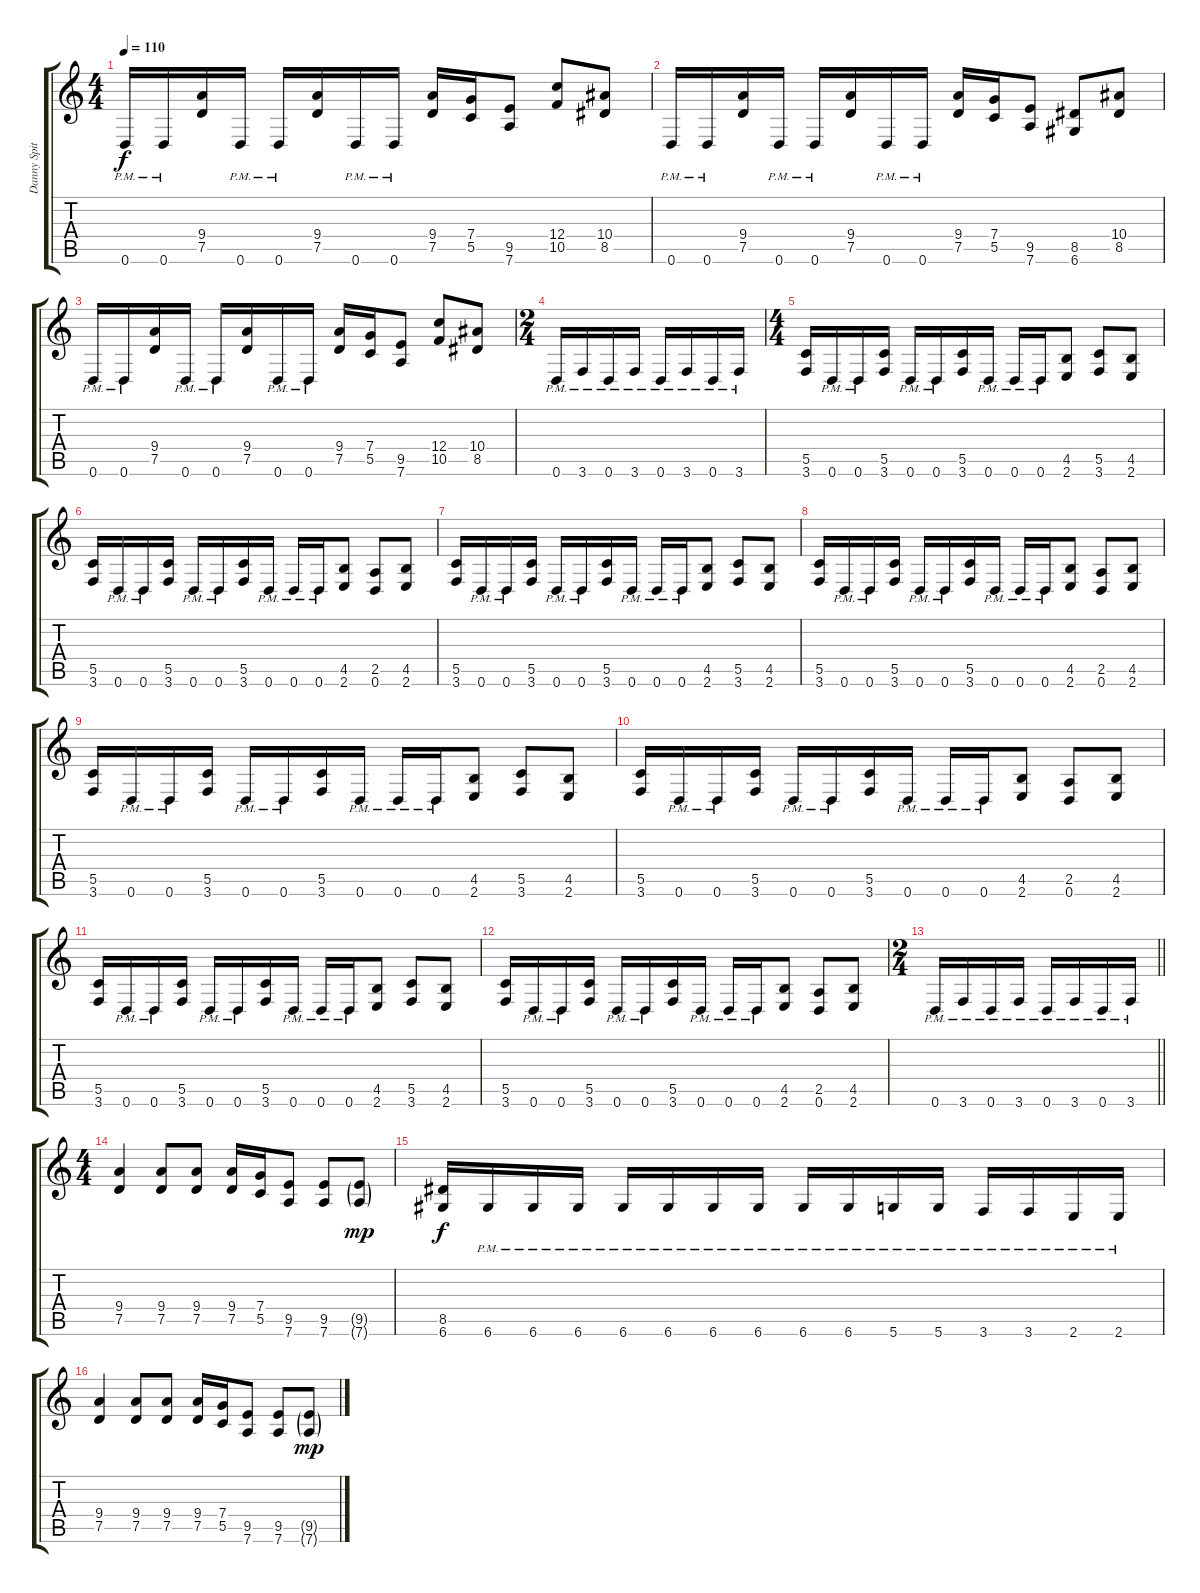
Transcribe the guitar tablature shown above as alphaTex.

\track ("Danny Spitz" "Danny Spit") {instrument distortionguitar}
\staff {score tabs}
\tuning (D4 A3 F3 C3 G2 D2) {hide}
\ts (4 4)
\tempo 110
\clef g2
\ks c
0.6{pm}.16{dy f} 0.6{pm}.16 (9.4 7.5).16 0.6{pm}.16 0.6{pm}.16 (9.4 7.5).16 0.6{pm}.16 0.6{pm}.16 (9.4 7.5).16 (7.4 5.5).16 (9.5 7.6).8 (12.4 10.5).8 (10.4 8.5).8 |
0.6{pm}.16 0.6{pm}.16 (9.4 7.5).16 0.6{pm}.16 0.6{pm}.16 (9.4 7.5).16 0.6{pm}.16 0.6{pm}.16 (9.4 7.5).16 (7.4 5.5).16 (9.5 7.6).8 (8.5 6.6).8 (10.4 8.5).8 |
0.6{pm}.16 0.6{pm}.16 (9.4 7.5).16 0.6{pm}.16 0.6{pm}.16 (9.4 7.5).16 0.6{pm}.16 0.6{pm}.16 (9.4 7.5).16 (7.4 5.5).16 (9.5 7.6).8 (12.4 10.5).8 (10.4 8.5).8 |
\ts (2 4)
0.6{pm}.16 3.6{pm}.16 0.6{pm}.16 3.6{pm}.16 0.6{pm}.16 3.6{pm}.16 0.6{pm}.16 3.6{pm}.16 |
\ts (4 4)
(5.5 3.6).16 0.6{pm}.16 0.6{pm}.16 (5.5 3.6).16 0.6{pm}.16 0.6{pm}.16 (5.5 3.6).16 0.6{pm}.16 0.6{pm}.16 0.6{pm}.16 (4.5 2.6).8 (5.5 3.6).8 (4.5 2.6).8 |
(5.5 3.6).16 0.6{pm}.16 0.6{pm}.16 (5.5 3.6).16 0.6{pm}.16 0.6{pm}.16 (5.5 3.6).16 0.6{pm}.16 0.6{pm}.16 0.6{pm}.16 (4.5 2.6).8 (2.5 0.6).8 (4.5 2.6).8 |
(5.5 3.6).16 0.6{pm}.16 0.6{pm}.16 (5.5 3.6).16 0.6{pm}.16 0.6{pm}.16 (5.5 3.6).16 0.6{pm}.16 0.6{pm}.16 0.6{pm}.16 (4.5 2.6).8 (5.5 3.6).8 (4.5 2.6).8 |
(5.5 3.6).16 0.6{pm}.16 0.6{pm}.16 (5.5 3.6).16 0.6{pm}.16 0.6{pm}.16 (5.5 3.6).16 0.6{pm}.16 0.6{pm}.16 0.6{pm}.16 (4.5 2.6).8 (2.5 0.6).8 (4.5 2.6).8 |
(5.5 3.6).16 0.6{pm}.16 0.6{pm}.16 (5.5 3.6).16 0.6{pm}.16 0.6{pm}.16 (5.5 3.6).16 0.6{pm}.16 0.6{pm}.16 0.6{pm}.16 (4.5 2.6).8 (5.5 3.6).8 (4.5 2.6).8 |
(5.5 3.6).16 0.6{pm}.16 0.6{pm}.16 (5.5 3.6).16 0.6{pm}.16 0.6{pm}.16 (5.5 3.6).16 0.6{pm}.16 0.6{pm}.16 0.6{pm}.16 (4.5 2.6).8 (2.5 0.6).8 (4.5 2.6).8 |
(5.5 3.6).16 0.6{pm}.16 0.6{pm}.16 (5.5 3.6).16 0.6{pm}.16 0.6{pm}.16 (5.5 3.6).16 0.6{pm}.16 0.6{pm}.16 0.6{pm}.16 (4.5 2.6).8 (5.5 3.6).8 (4.5 2.6).8 |
(5.5 3.6).16 0.6{pm}.16 0.6{pm}.16 (5.5 3.6).16 0.6{pm}.16 0.6{pm}.16 (5.5 3.6).16 0.6{pm}.16 0.6{pm}.16 0.6{pm}.16 (4.5 2.6).8 (2.5 0.6).8 (4.5 2.6).8 |
\ts (2 4)
\barLineRight lightlight
0.6{pm}.16 3.6{pm}.16 0.6{pm}.16 3.6{pm}.16 0.6{pm}.16 3.6{pm}.16 0.6{pm}.16 3.6{pm}.16 |
\ts (4 4)
(9.4 7.5).4 (9.4 7.5).8 (9.4 7.5).8 (9.4 7.5).16 (7.4 5.5).16 (9.5 7.6).8 (9.5 7.6).8 (9.5{g} 7.6{g}).8{dy mp} |
(8.5 6.6).16{dy f} 6.6{pm}.16 6.6{pm}.16 6.6{pm}.16 6.6{pm}.16 6.6{pm}.16 6.6{pm}.16 6.6{pm}.16 6.6{pm}.16 6.6{pm}.16 5.6{pm}.16 5.6{pm}.16 3.6{pm}.16 3.6{pm}.16 2.6{pm}.16 2.6{pm}.16 |
(9.4 7.5).4 (9.4 7.5).8 (9.4 7.5).8 (9.4 7.5).16 (7.4 5.5).16 (9.5 7.6).8 (9.5 7.6).8 (9.5{g} 7.6{g}).8{dy mp}
